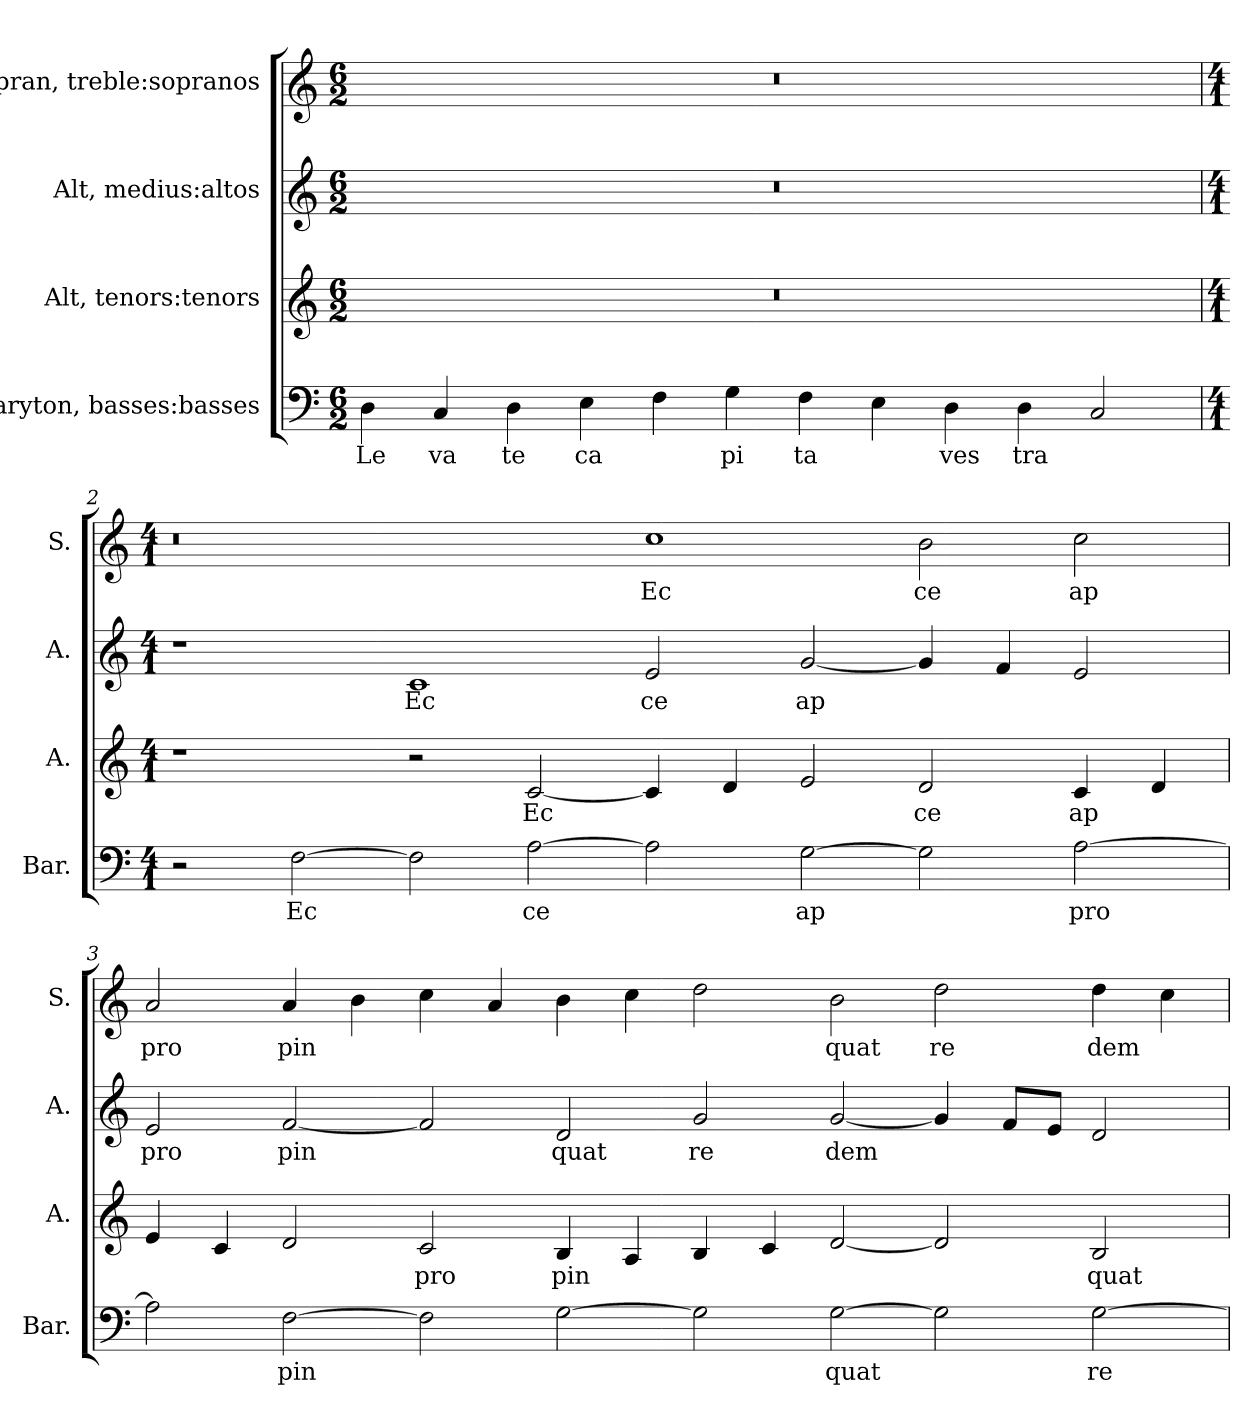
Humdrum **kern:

**kern	**text	**kern	**text	**kern	**text	**kern	**text
*part4	*part4	*part3	*part3	*part2	*part2	*part1	*part1
*staff4	*staff4	*staff3	*staff3	*staff2	*staff2	*staff1	*staff1
*I"Baryton, basses:basses	*	*I"Alt, tenors:tenors	*	*I"Alt, medius:altos	*	*I"Sopran, treble:sopranos	*
*I'Bar.	*	*I'A.	*	*I'A.	*	*I'S.	*
*clefF4	*	*clefG2	*	*clefG2	*	*clefG2	*
*k[]	*	*k[]	*	*k[]	*	*k[]	*
*M6/2	*	*M6/2	*	*M6/2	*	*M6/2	*
*MM172	*	*MM172	*	*MM172	*	*MM172	*
=1	=1	=1	=1	=1	=1	=1	=1
!	!LO:LY:b	!	!	!	!	!	!
4D\	Le	0.r	.	0.r	.	0.r	.
!	!LO:LY:b	!	!	!	!	!	!
4C/	va	.	.	.	.	.	.
!	!LO:LY:b	!	!	!	!	!	!
4D\	te	.	.	.	.	.	.
!	!LO:LY:b	!	!	!	!	!	!
4E\	ca	.	.	.	.	.	.
4F\	.	.	.	.	.	.	.
!	!LO:LY:b	!	!	!	!	!	!
4G\	pi	.	.	.	.	.	.
!	!LO:LY:b	!	!	!	!	!	!
4F\	ta	.	.	.	.	.	.
4E\	.	.	.	.	.	.	.
!	!LO:LY:b	!	!	!	!	!	!
4D\	ves	.	.	.	.	.	.
!	!LO:LY:b	!	!	!	!	!	!
4D\	tra	.	.	.	.	.	.
2C/	.	.	.	.	.	.	.
=2	=2	=2	=2	=2	=2	=2	=2
*M4/1	*	*M4/1	*	*M4/1	*	*M4/1	*
2r	.	1r	.	1r	.	0r	.
!	!LO:LY:b	!	!	!	!	!	!
[2F\	Ec	.	.	.	.	.	.
!	!	!	!	!	!LO:LY:b	!	!
2F\]	.	2r	.	1c	Ec	.	.
!	!LO:LY:b	!	!LO:LY:b	!	!	!	!
[2A\	ce	[2c/	Ec	.	.	.	.
!	!	!	!	!	!LO:LY:b	!	!LO:LY:b
2A\]	.	4c/]	.	2e/	ce	1cc	Ec
.	.	4d/	.	.	.	.	.
!	!LO:LY:b	!	!	!	!LO:LY:b	!	!
[2G\	ap	2e/	.	[2g/	ap	.	.
!	!	!	!LO:LY:b	!	!	!	!LO:LY:b
2G\]	.	2d/	ce	4g/]	.	2b\	ce
.	.	.	.	4f/	.	.	.
!	!LO:LY:b	!	!LO:LY:b	!	!	!	!LO:LY:b
[2A\	pro	4c/	ap	2e/	.	2cc\	ap
.	.	4d/	.	.	.	.	.
!!LO:LB:g=z
=3	=3	=3	=3	=3	=3	=3	=3
!	!	!	!	!	!LO:LY:b	!	!LO:LY:b
2A\]	.	4e/	.	2e/	pro	2a/	pro
.	.	4c/	.	.	.	.	.
!	!LO:LY:b	!	!	!	!LO:LY:b	!	!LO:LY:b
[2F\	pin	2d/	.	[2f/	pin	4a/	pin
.	.	.	.	.	.	4b\	.
!	!	!	!LO:LY:b	!	!	!	!
2F\]	.	2c/	pro	2f/]	.	4cc\	.
.	.	.	.	.	.	4a/	.
!	!	!	!LO:LY:b	!	!LO:LY:b	!	!
[2G\	.	4B/	pin	2d/	quat	4b\	.
.	.	4A/	.	.	.	4cc\	.
!	!	!	!	!	!LO:LY:b	!	!
2G\]	.	4B/	.	2g/	re	2dd\	.
.	.	4c/	.	.	.	.	.
!	!LO:LY:b	!	!	!	!LO:LY:b	!	!LO:LY:b
[2G\	quat	[2d/	.	[2g/	dem	2b\	quat
!	!	!	!	!	!	!	!LO:LY:b
2G\]	.	2d/]	.	4g/]	.	2dd\	re
.	.	.	.	8f/L	.	.	.
.	.	.	.	8e/J	.	.	.
!	!LO:LY:b	!	!LO:LY:b	!	!	!	!LO:LY:b
[2G\	re	2B/	quat	2d/	.	4dd\	dem
.	.	.	.	.	.	4cc\	.
=	=	=	=	=	=	=	=
*-	*-	*-	*-	*-	*-	*-	*-
